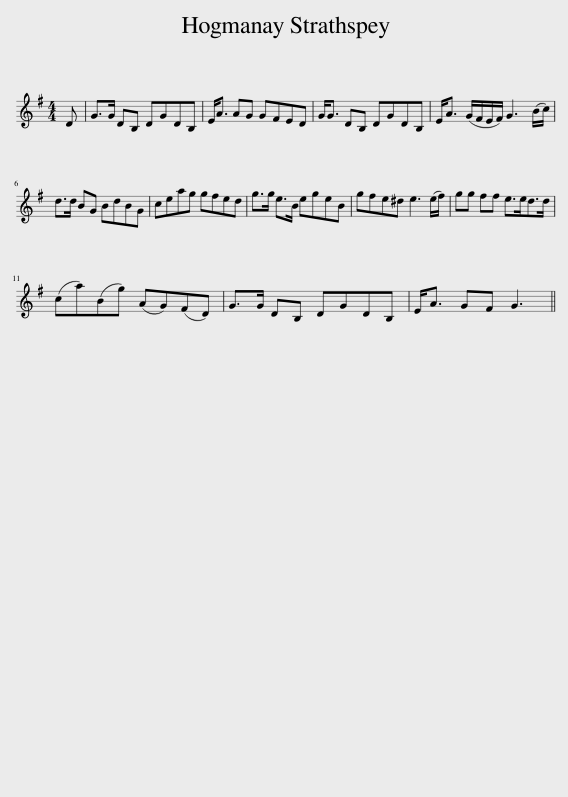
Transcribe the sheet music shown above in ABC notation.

X:1
L:1/8
M:4/4
I:linebreak $
K:G
V:1 treble
V:1
 D | G>G DB, DGDB, | E<A AG GFED | G<G DB, DGDB, | E<A (G/F/E/F/) G3 (B/c/) |$ %5
 d>d BG BdBG | ceag gfed | g>g e>B egeB | gfe^d e3 (e/f/) | gg ff e>ed>d |$ %10
 (ca)(Bg) (AG)(FD) | G>G DB, DGDB, | E<A GF G3 || %13
